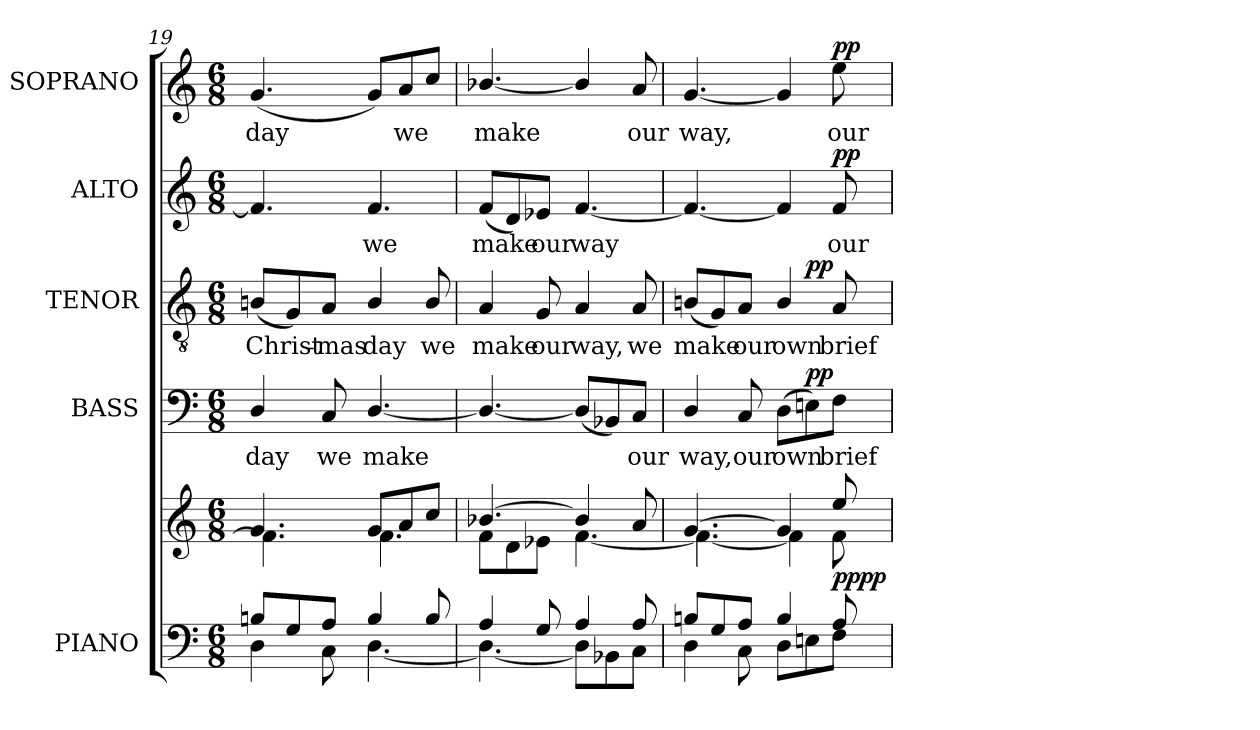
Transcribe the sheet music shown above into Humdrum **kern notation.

**kern	**kern	**dynam	**kern	**text	**dynam	**kern	**text	**dynam	**kern	**text	**dynam	**kern	**text	**dynam
*part5	*part5	*part5	*part4	*part4	*part4	*part3	*part3	*part3	*part2	*part2	*part2	*part1	*part1	*part1
*staff6	*staff5	*staff5/6	*staff4	*staff4	*staff4	*staff3	*staff3	*staff3	*staff2	*staff2	*staff2	*staff1	*staff1	*staff1
*I"PIANO	*	*	*I"BASS	*	*	*I"TENOR	*	*	*I"ALTO	*	*	*I"SOPRANO	*	*
*	*	*	*I'B.	*	*	*I'T.	*	*	*I'A.	*	*	*I'S.	*	*
*clefF4	*clefG2	*	*clefF4	*	*	*clefGv2	*	*	*clefG2	*	*	*clefG2	*	*
*	*	*	*	*	*	*ITrd7c12	*	*	*	*	*	*	*	*
*k[]	*k[]	*	*k[]	*	*	*k[]	*	*	*k[]	*	*	*k[]	*	*
*C:	*C:	*	*C:	*	*	*C:	*	*	*C:	*	*	*C:	*	*
*M6/8	*M6/8	*	*M6/8	*	*	*M6/8	*	*	*M6/8	*	*	*M6/8	*	*
=19	=19	=19	=19	=19	=19	=19	=19	=19	=19	=19	=19	=19	=19	=19
*^	*^	*	*	*	*	*	*	*	*	*	*	*	*	*
!	!	!	!	!	!	!LO:LY:b:color=#000000	!	!	!	!	!	!	!	!	!	!
!	!	!	!	!	!	!	!	!	!LO:LY:b:color=#000000	!	!	!	!	!	!	!
!	!	!	!	!	!	!	!	!	!	!	!	!	!	!	!LO:LY:b:color=#000000	!
8Bni/L	4Di\	4.gi/	4.fi\]	.	4Di/	day	.	(8BBni/L	Christ-	.	4.fi/]	.	.	(4.gi/	day	.
8Gi/	.	.	.	.	.	.	.	8GGi/)	.	.	.	.	.	.	.	.
!	!	!	!	!	!	!LO:LY:b:color=#000000	!	!	!	!	!	!	!	!	!	!
!	!	!	!	!	!	!	!	!	!LO:LY:b:color=#000000	!	!	!	!	!	!	!
8Ai/J	8Ci\	.	.	.	8Ci/	we	.	8AAi/J	-mas	.	.	.	.	.	.	.
!	!	!	!	!	!	!LO:LY:b:color=#000000	!	!	!	!	!	!	!	!	!	!
!	!	!	!	!	!	!	!	!	!LO:LY:b:color=#000000	!	!	!	!	!	!	!
!	!	!	!	!	!	!	!	!	!	!	!	!LO:LY:b:color=#000000	!	!	!	!
4Bi/	[4.Di\	8gi/L	4.fi\	.	[4.Di/	make	.	4BBi/	day	.	4.fi/	we	.	8gi/L)	.	.
!	!	!	!	!	!	!	!	!	!	!	!	!	!	!	!LO:LY:b:color=#000000	!
.	.	8ai/	.	.	.	.	.	.	.	.	.	.	.	8ai/	we	.
!	!	!	!	!	!	!	!	!	!LO:LY:b:color=#000000	!	!	!	!	!	!	!
8Bi/	.	8cci/J	.	.	.	.	.	8BBi/	we	.	.	.	.	8cci/J	.	.
=20	=20	=20	=20	=20	=20	=20	=20	=20	=20	=20	=20	=20	=20	=20	=20	=20
!	!	!	!	!	!	!	!	!	!LO:LY:b:color=#000000	!	!	!	!	!	!	!
!	!	!	!	!	!	!	!	!	!	!	!	!LO:LY:b:color=#000000	!	!	!	!
!	!	!	!	!	!	!	!	!	!	!	!	!	!	!	!LO:LY:b:color=#000000	!
4Ai/	4.Di\_	[4.b-Xi/	8fi\L	.	4.Di/_	.	.	4AAi/	make	.	(8fi/L	make	.	[4.b-Xi/	make	.
.	.	.	8di\	.	.	.	.	.	.	.	8di/)	.	.	.	.	.
!	!	!	!	!	!	!	!	!	!LO:LY:b:color=#000000	!	!	!	!	!	!	!
!	!	!	!	!	!	!	!	!	!	!	!	!LO:LY:b:color=#000000	!	!	!	!
8Gi/	.	.	8e-Xi\J	.	.	.	.	8GGi/	our	.	8e-Xi/J	our	.	.	.	.
!	!	!	!	!	!	!	!	!	!LO:LY:b:color=#000000	!	!	!	!	!	!	!
!	!	!	!	!	!	!	!	!	!	!	!	!LO:LY:b:color=#000000	!	!	!	!
4Ai/	8Di\L]	4b-i/]	[4.fi\	.	(8Di/L]	.	.	4AAi/	way,	.	[4.fi/	way	.	4b-i/]	.	.
.	8BB-Xi\	.	.	.	8BB-Xi/)	.	.	.	.	.	.	.	.	.	.	.
!	!	!	!	!	!	!LO:LY:b:color=#000000	!	!	!	!	!	!	!	!	!	!
!	!	!	!	!	!	!	!	!	!LO:LY:b:color=#000000	!	!	!	!	!	!	!
!	!	!	!	!	!	!	!	!	!	!	!	!	!	!	!LO:LY:b:color=#000000	!
8Ai/	8Ci\J	8ai/	.	.	8Ci/J	our	.	8AAi/	we	.	.	.	.	8ai/	our	.
=21	=21	=21	=21	=21	=21	=21	=21	=21	=21	=21	=21	=21	=21	=21	=21	=21
!	!	!	!	!	!	!LO:LY:b:color=#000000	!	!	!	!	!	!	!	!	!	!
!	!	!	!	!	!	!	!	!	!LO:LY:b:color=#000000	!	!	!	!	!	!	!
!	!	!	!	!	!	!	!	!	!	!	!	!	!	!	!LO:LY:b:color=#000000	!
*	*	*	*	*	*	*	*	*^	*	*	*	*	*	*	*	*
8Bni/L	4Di\	[4.gi/	4.fi\_	.	4Di/	way,	.	(8BBni/L	2ryy	make	.	4.fi/_	.	.	[4.gi/	way,	.
8Gi/	.	.	.	.	.	.	.	8GGi/)	.	.	.	.	.	.	.	.	.
!	!	!	!	!	!	!LO:LY:b:color=#000000	!	!	!	!	!	!	!	!	!	!	!
!	!	!	!	!	!	!	!	!	!	!LO:LY:b:color=#000000	!	!	!	!	!	!	!
8Ai/J	8Ci\	.	.	.	8Ci/	our	.	8AAi/J	.	our	.	.	.	.	.	.	.
!	!	!	!	!	!	!LO:LY:b:color=#000000	!	!	!	!	!	!	!	!	!	!	!
!	!	!	!	!	!	!	!	!	!	!LO:LY:b:color=#000000	!	!	!	!	!	!	!
4Bi/	8Di\L	4gi/]	4fi\]	.	(8Di\L	own	.	4BBi/	.	own	.	4fi/]	.	.	4gi/]	.	.
.	8Eni\	.	.	.	8Eni\)	.	pp	.	4ryy	.	pp	.	.	.	.	.	.
!	!	!	!	!	!	!LO:LY:b:color=#000000	!	!	!	!	!	!	!	!	!	!	!
!	!	!	!	!	!	!	!	!	!	!LO:LY:b:color=#000000	!	!	!	!	!	!	!
!	!	!	!	!	!	!	!	!	!	!	!	!	!LO:LY:b:color=#000000	!	!	!	!
!	!	!	!	!	!	!	!	!	!	!	!	!	!	!	!	!LO:LY:b:color=#000000	!
8Ai/	8Fi\J	8eei/	8fi\	pp pp	8Fi\J	brief	.	8AAi/	.	brief	.	8fi/	our	pp	8eei\	our	pp
*v	*v	*	*	*	*	*	*	*v	*v	*	*	*	*	*	*	*	*
*	*v	*v	*	*	*	*	*	*	*	*	*	*	*	*	*
=	=	=	=	=	=	=	=	=	=	=	=	=	=	=
*-	*-	*-	*-	*-	*-	*-	*-	*-	*-	*-	*-	*-	*-	*-
